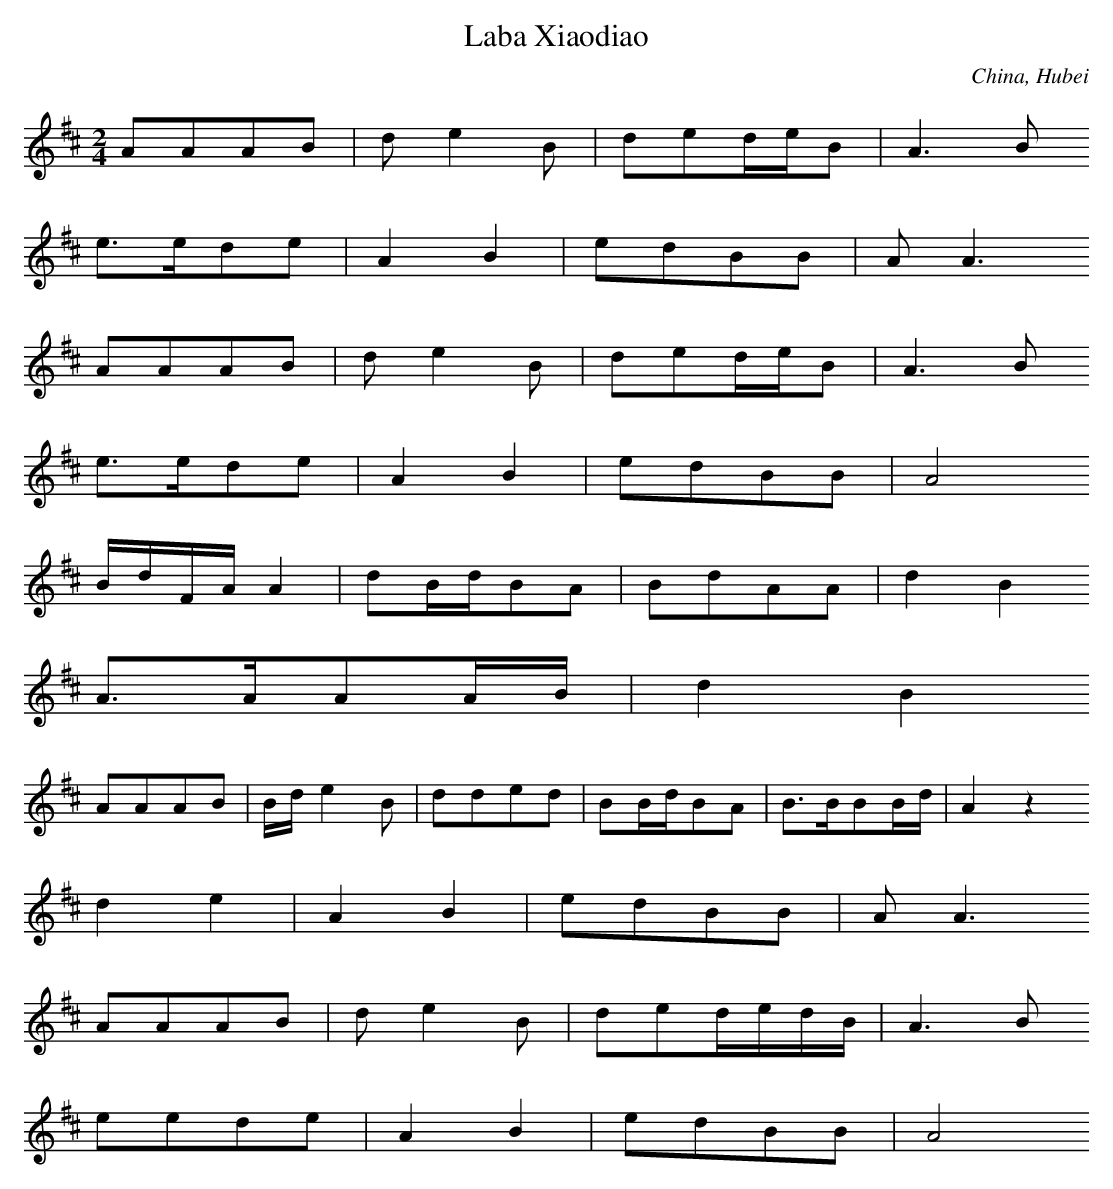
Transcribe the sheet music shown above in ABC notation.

X:1
T: Laba Xiaodiao
O: China, Hubei
M: 2/4
L: 1/16
K: D
A2A2A2B2 | d2e4B2 | d2e2deB2 | A6B2
e3ed2e2 | A4B4 | e2d2B2B2 | A2A6
A2A2A2B2 | d2e4B2 | d2e2deB2 | A6B2
e3ed2e2 | A4B4 | e2d2B2B2 | A8
BdFAA4 | d2BdB2A2 | B2d2A2A2 | d4B4
A3AA2AB | d4B4
A2A2A2B2 | Bde4B2 | d2d2e2d2 | B2BdB2A2 | B3BB2Bd | A4z4
d4e4 | A4B4 | e2d2B2B2 | A2A6
A2A2A2B2 | d2e4B2 | d2e2dedB | A6B2
e2e2d2e2 | A4B4 | e2d2B2B2 | A8
